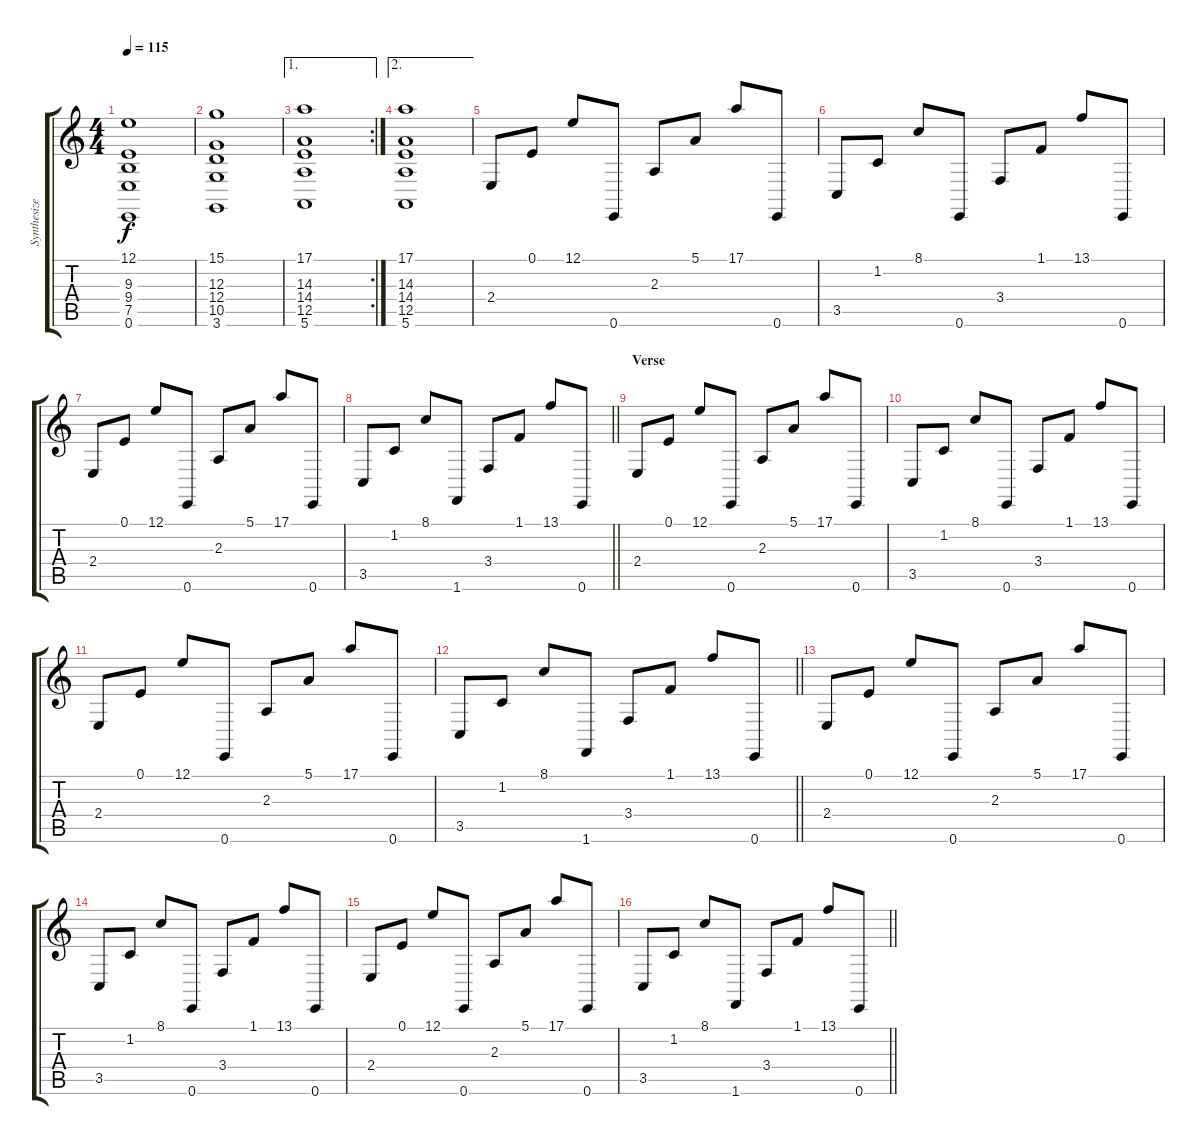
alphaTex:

\track ("Synthesizer" "Synthesize") {instrument lead1square}
\staff {score tabs}
\tuning (E4 B3 G3 D3 A2 E2) {hide}
\ts (4 4)
\tempo 115
\clef g2
\ks c
(12.1{t} 9.3{t} 9.4{t} 7.5{t} 0.6{t}).1{dy f} |
(15.1 12.3 12.4 10.5 3.6).1 |
\ae 1
\rc 2
(17.1 14.3 14.4 12.5 5.6).1 |
\ae 2
(17.1 14.3 14.4 12.5 5.6).1 |
2.4.8{instrument lead1square} 0.1.8 12.1.8 0.6.8 2.3.8 5.1.8 17.1.8 0.6.8 |
3.5.8 1.2.8 8.1.8 0.6.8 3.4.8 1.1.8 13.1.8 0.6.8 |
2.4.8 0.1.8 12.1.8 0.6.8 2.3.8 5.1.8 17.1.8 0.6.8 |
\barLineRight lightlight
3.5.8 1.2.8 8.1.8 1.6.8 3.4.8 1.1.8 13.1.8 0.6.8 |
\section ("" "Verse")
2.4.8 0.1.8 12.1.8 0.6.8 2.3.8 5.1.8 17.1.8 0.6.8 |
3.5.8 1.2.8 8.1.8 0.6.8 3.4.8 1.1.8 13.1.8 0.6.8 |
2.4.8 0.1.8 12.1.8 0.6.8 2.3.8 5.1.8 17.1.8 0.6.8 |
\barLineRight lightlight
3.5.8 1.2.8 8.1.8 1.6.8 3.4.8 1.1.8 13.1.8 0.6.8 |
2.4.8 0.1.8 12.1.8 0.6.8 2.3.8 5.1.8 17.1.8 0.6.8 |
3.5.8 1.2.8 8.1.8 0.6.8 3.4.8 1.1.8 13.1.8 0.6.8 |
2.4.8 0.1.8 12.1.8 0.6.8 2.3.8 5.1.8 17.1.8 0.6.8 |
\barLineRight lightlight
3.5.8 1.2.8 8.1.8 1.6.8 3.4.8 1.1.8 13.1.8 0.6.8
